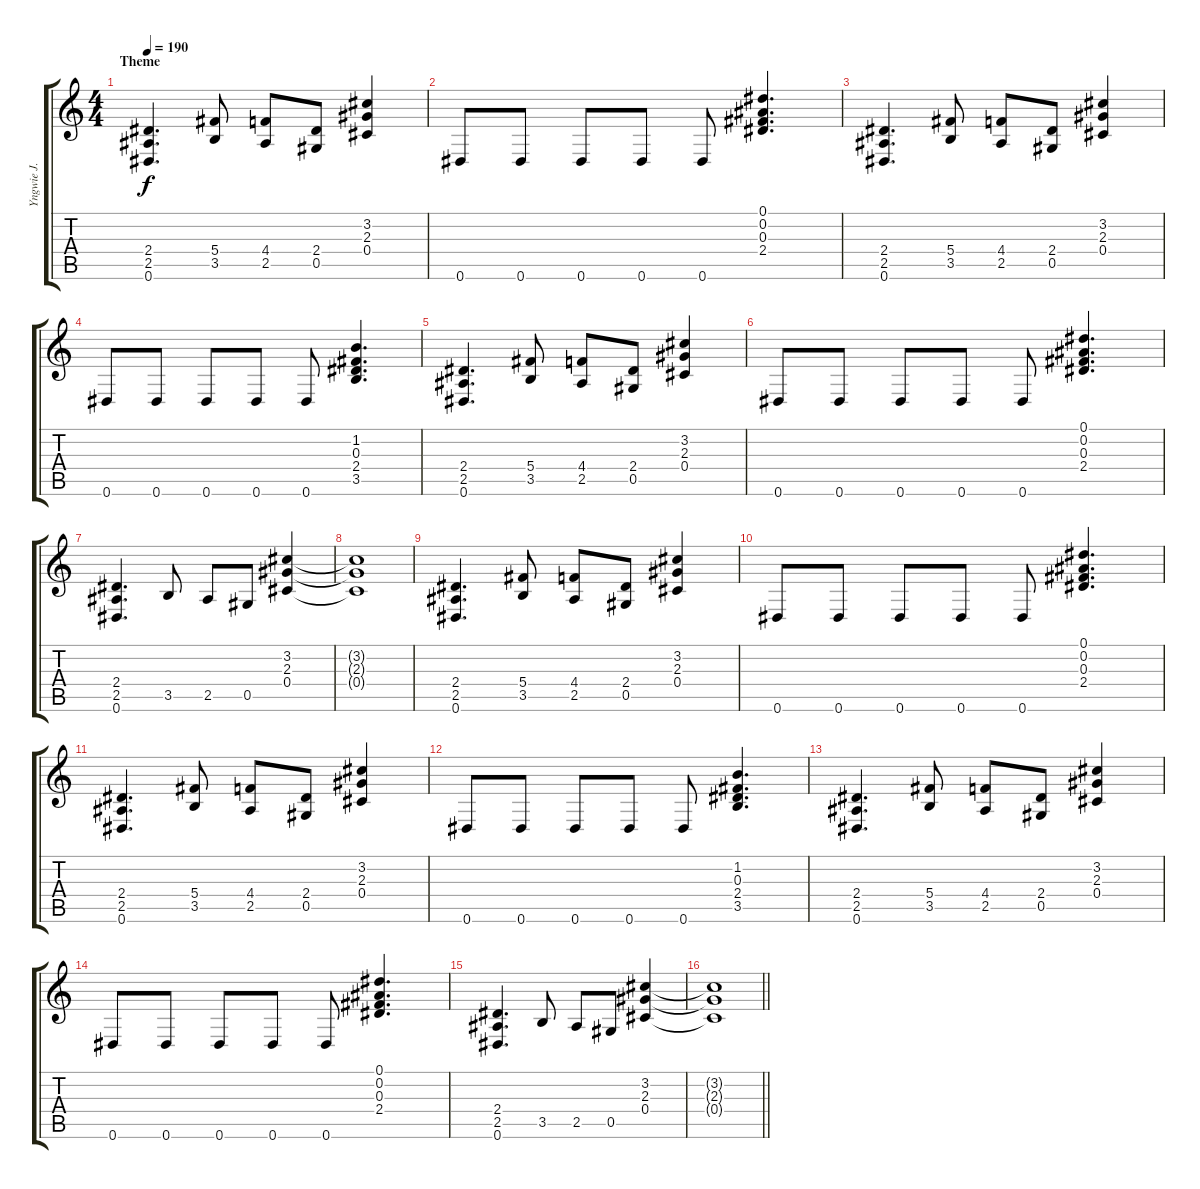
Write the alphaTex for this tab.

\track ("Yngwie J. Malmsteen" "Yngwie J. ") {instrument overdrivenguitar}
\staff {score tabs}
\tuning (Eb4 Bb3 Gb3 Db3 Ab2 Eb2) {hide}
\ts (4 4)
\section ("" "Theme")
\tempo 190
\clef g2
\ks c
(2.4 2.5 0.6).4{d dy f} (5.4 3.5).8 (4.4 2.5).8 (2.4 0.5).8 (3.2 2.3 0.4).4 |
0.6.8 0.6.8 0.6.8 0.6.8 0.6.8 (0.1 0.2 0.3 2.4).4{d} |
(2.4 2.5 0.6).4{d} (5.4 3.5).8 (4.4 2.5).8 (2.4 0.5).8 (3.2 2.3 0.4).4 |
0.6.8 0.6.8 0.6.8 0.6.8 0.6.8 (1.2 0.3 2.4 3.5).4{d} |
(2.4 2.5 0.6).4{d} (5.4 3.5).8 (4.4 2.5).8 (2.4 0.5).8 (3.2 2.3 0.4).4 |
0.6.8 0.6.8 0.6.8 0.6.8 0.6.8 (0.1 0.2 0.3 2.4).4{d} |
(2.4 2.5 0.6).4{d} 3.5.8 2.5.8 0.5.8 (3.2 2.3 0.4).4 |
(3.2{t} 2.3{t} 0.4{t}).1 |
(2.4 2.5 0.6).4{d} (5.4 3.5).8 (4.4 2.5).8 (2.4 0.5).8 (3.2 2.3 0.4).4 |
0.6.8 0.6.8 0.6.8 0.6.8 0.6.8 (0.1 0.2 0.3 2.4).4{d} |
(2.4 2.5 0.6).4{d} (5.4 3.5).8 (4.4 2.5).8 (2.4 0.5).8 (3.2 2.3 0.4).4 |
0.6.8 0.6.8 0.6.8 0.6.8 0.6.8 (1.2 0.3 2.4 3.5).4{d} |
(2.4 2.5 0.6).4{d} (5.4 3.5).8 (4.4 2.5).8 (2.4 0.5).8 (3.2 2.3 0.4).4 |
0.6.8 0.6.8 0.6.8 0.6.8 0.6.8 (0.1 0.2 0.3 2.4).4{d} |
(2.4 2.5 0.6).4{d} 3.5.8 2.5.8 0.5.8 (3.2 2.3 0.4).4 |
\barLineRight lightlight
(3.2{t} 2.3{t} 0.4{t}).1
